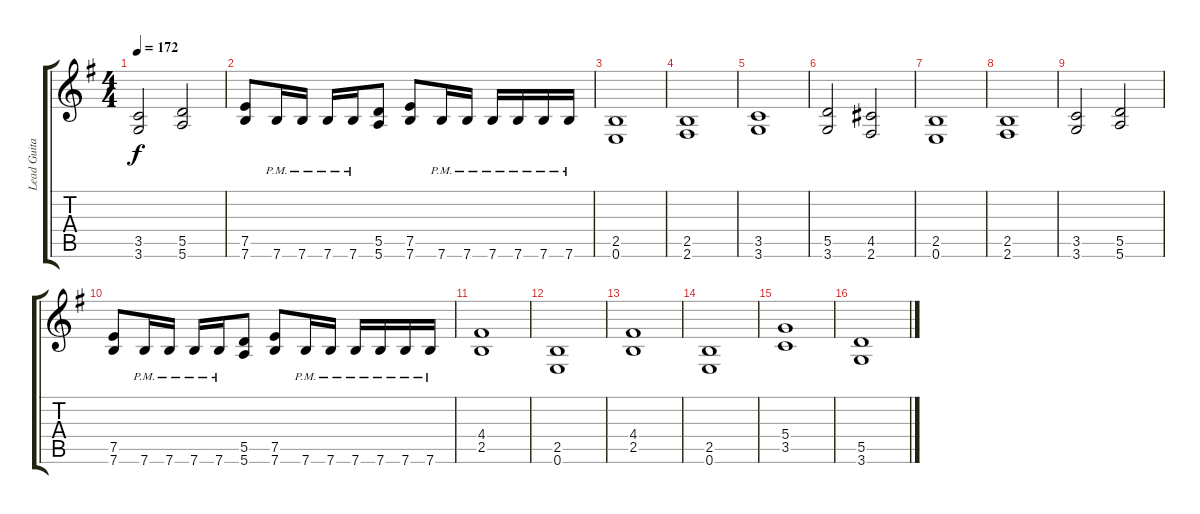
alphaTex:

\track ("Lead Guitar II" "Lead Guita") {instrument overdrivenguitar}
\staff {score tabs}
\tuning (E4 B3 G3 D3 A2 E2) {hide}
\ts (4 4)
\tempo 172
\clef g2
\ks eminor
(3.5 3.6).2{dy f} (5.5 5.6).2 |
(7.5 7.6).8 7.6{pm}.16 7.6{pm}.16 7.6{pm}.16 7.6{pm}.16 (5.5 5.6).8 (7.5 7.6).8 7.6{pm}.16 7.6{pm}.16 7.6{pm}.16 7.6{pm}.16 7.6{pm}.16 7.6{pm}.16 |
(2.5 0.6).1 |
(2.5 2.6).1 |
(3.5 3.6).1 |
(5.5 3.6).2 (4.5 2.6).2 |
(2.5 0.6).1 |
(2.5 2.6).1 |
(3.5 3.6).2 (5.5 5.6).2 |
(7.5 7.6).8 7.6{pm}.16 7.6{pm}.16 7.6{pm}.16 7.6{pm}.16 (5.5 5.6).8 (7.5 7.6).8 7.6{pm}.16 7.6{pm}.16 7.6{pm}.16 7.6{pm}.16 7.6{pm}.16 7.6{pm}.16 |
(4.4 2.5).1 |
(2.5 0.6).1 |
(4.4 2.5).1 |
(2.5 0.6).1 |
(5.4 3.5).1 |
(5.5 3.6).1
